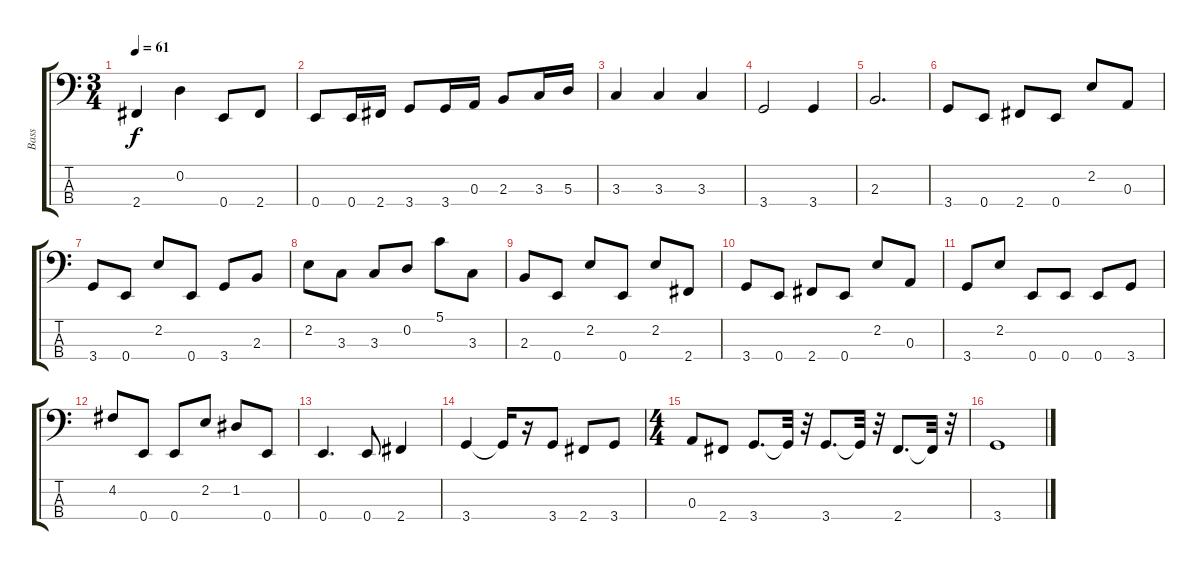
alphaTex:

\track ("Bass" "Bass") {instrument acousticbass}
\staff {score tabs}
\tuning (G2 D2 A1 E1) {hide}
\ts (3 4)
\tempo 61
\clef f4
\ks c
2.4.4{dy f} 0.2.4 0.4.8 2.4.8 |
0.4.8 0.4.16 2.4.16 3.4.8 3.4.16 0.3.16 2.3.8 3.3.16 5.3.16 |
3.3.4 3.3.4 3.3.4 |
3.4.2 3.4.4 |
2.3.2{d} |
3.4.8 0.4.8 2.4.8 0.4.8 2.2.8 0.3.8 |
3.4.8 0.4.8 2.2.8 0.4.8 3.4.8 2.3.8 |
2.2.8 3.3.8 3.3.8 0.2.8 5.1.8 3.3.8 |
2.3.8 0.4.8 2.2.8 0.4.8 2.2.8 2.4.8 |
3.4.8 0.4.8 2.4.8 0.4.8 2.2.8 0.3.8 |
3.4.8 2.2.8 0.4.8 0.4.8 0.4.8 3.4.8 |
4.2.8 0.4.8 0.4.8 2.2.8 1.2.8 0.4.8 |
0.4.4{d} 0.4.8 2.4.4 |
3.4.4 3.4{t}.16 r.16 3.4.8 2.4.8 3.4.8 |
\ts (4 4)
0.3.8 2.4.8 3.4.8{d} 3.4{t}.32 r.32 3.4.8{d} 3.4{t}.32 r.32 2.4.8{d} 2.4{t}.32 r.32 |
3.4.1
